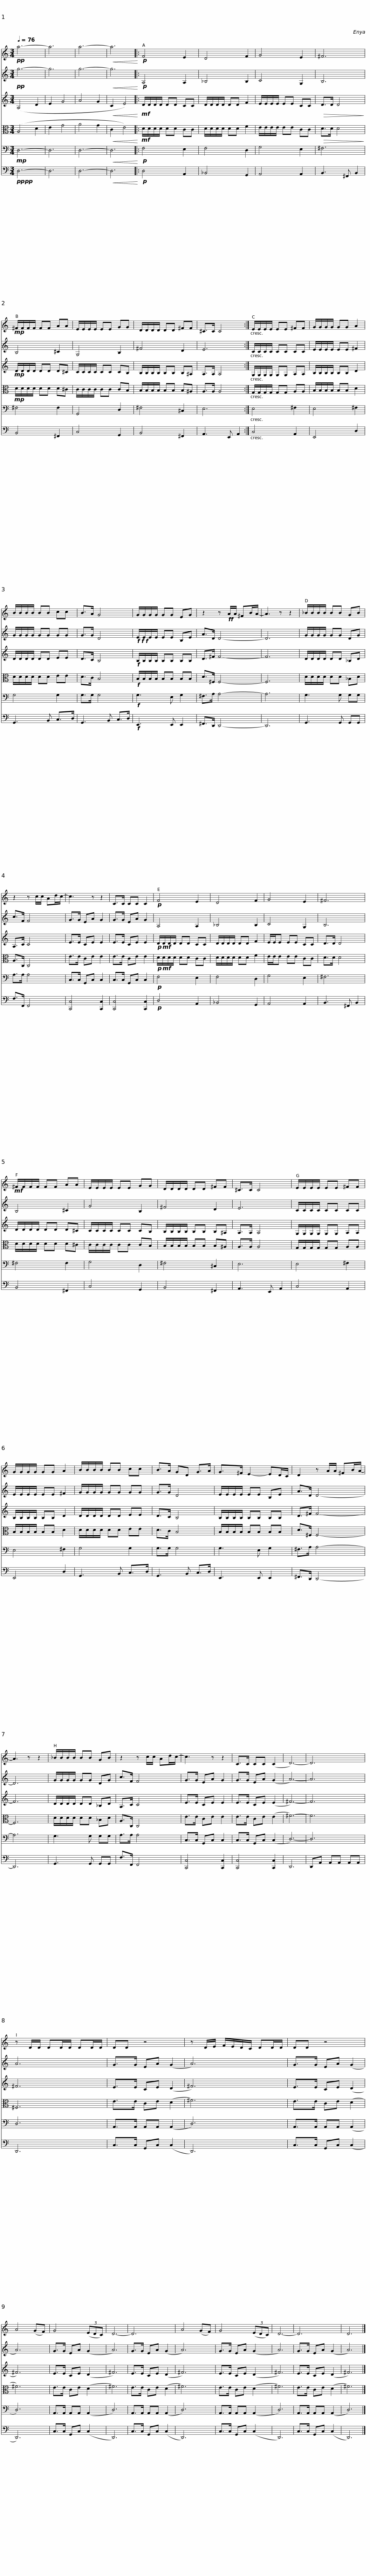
X:1
%%score 1 2 3 4 5 6
L:1/8
Q:1/4=76
M:3/4
I:linebreak $
K:C
V:1 treble
V:2 treble
V:3 treble
V:4 alto
V:5 bass
V:6 bass
V:1
!pp! a6- | a6 | a6- |!<(! a6!<)! |:!p! F4 E2 | %5
 D4 F2 | G4 E2 |$ ^F6 |!mp! ^F/F/F/F/ FF AA | E/E/E/E/ EE GG | %10
 D/D/D/D/ DD ^FF |$ ^C>C C4 :| E/E/E/E/ EE ^FF | G/G/G/G/ GG A2 | B/B/B/B/ BB cc |$ %15
 B>A G4 | G/G/G/G/ GG EG | z2 z!ff! A/A/ ^FB/A/- | A3 z z2 | _B/B/B/B/ BB GB |$ %20
 z2 z c/c/ Ad/c/- | c3 z z2 | C>C CC C2 |!p! F4 E2 | D4 F2 | %25
 G4 E2 |$ ^F6 |!mf! ^F/F/F/F/ FF AA | E/E/E/E/ EE GG | D/D/D/D/ DD ^FF | %30
 ^C>C C4 |$ E/E/E/E/ EE ^FF | G/G/G/G/ GG A2 | B/B/B/B/ BB cc | B>A GD G>A |$ %35
 G>^F E2- ED/C/ | D2 z A/A/ ^FB/A/- | A3 z z2 | _B/B/B/B/ BB GB | z2 z c/c/ Ad/c/- |$ %40
 c3 z z2 | C>C CC (C2 | D6-) | D6 | z D/D/ DD/D/ DD/D/ | %45
 DD z4 |$ z D/E/ F/E/D/C/ DD/D/ | DD z4 | A4 (GF) | G4 (3(EDC) | %50
 D6- | D6 | A4 (GF) |$ G4 (3(EDC) | D6- | %55
 D6 | D6 |] %57
V:2
!pp! g6- | g6 | g6- |!<(! g6!<)! |:!p! A,4 A,2 | %5
 _B,4 B,2 | C4 G,2 |$ B,6 | B,4 ^C2 | G,4 B,2 | %10
 ^F4 D2 |$ E6 :| C/C/C/C/ CC CC | E/E/E/E/ EE ^F2 | G/G/G/G/ GG GG |$ %15
 G>G D4 |!f!!f!!f! E/E/E/E/ EE B,E | A>D D4- | D6 | G/G/G/G/ GG DG |$ %20
 c>F F4 | G>G EA G2 | G>G EA G2 | A,4 A,2 | _B,4 B,2 | %25
 C4 G,2 |$ B,6 | B,4 ^C2 | G4 B,2 | ^F4 D2 | %30
 E6 |$ C/C/C/C/ CC CC | E/E/E/E/ EE ^F2 | G/G/G/G/ GG GG | G>G D4 |$ %35
 E/E/E/E/ EE B,E | A>D D4- | D6 | G/G/G/G/ GG DG | c>F F4 |$ %40
 G>G EA G2 | G>G EA (G2 | A6-) | A6 | A6 | %45
 G>G EA (G2 |$ A6) | G>G EA (G2 | A6) | G>G EA (G2 | %50
 A6) | G>G EA (G2 | A6) |$ G>G EA (G2 | A6) | %55
 G>G EA (G2 | A6) |] %57
V:3
 (A,4 D2 | E2 G4 | A4 G2 |!<(! C2 E4)!<)! |:!mf! D/D/D/D/ DD CC | %5
 D/D/D/D/ DD F2 | E/E/E/E/ EE CC |$!>(! D>D D4!>)! |!mp! D/D/D/D/ DD D^C | C/C/C/C/ CC CB, | %10
 B,/B,/B,/B,/ B,B, B,^A, |$ A,>A, A,4 :| G,/G,/G,/G,/ G,G, A,A, | B,/B,/B,/B,/ B,B, D2 | D/D/D/D/ DD EE |$ %15
 D>C B,4 |!f! B,/B,/B,/B,/ B,B, B,B, | D>^F F4- | F6 | D/D/D/D/ DD _B,D |$ %20
 A,>C C4 | E>E CE E2 | E>E CE E2 |!p!!mf! D/D/D/D/ DD CC | D/D/D/D/ DD F2 | %25
 E/E/E EE CC |$ D>D D4 | D/D/D/D/ DD D^C | C/C/C/C/ CC CB, | B,/B,/B,/B,/ B,B, B,^A, | %30
 A,>A, A,4 |$ G,/G,/G,/G,/ G,G, A,A, | B,/B,/B,/B,/ B,B, D2 | D/D/D/D/ DD EE | D>C B,4 |$ %35
 B,/B,/B,/B,/ B,B, B,B, | D>^F F4- | F6 | D/D/D/D/ DD _B,D | A,>C C4 |$ %40
 E>E CE E2 | E>E CE (E2 | ^F6-) | F6 | ^F6 | %45
 E>E CE (D2 |$ ^F6) | E>E CE (D2 | ^F6) | E>E CE (D2 | %50
 ^F6) | E>E CE (D2 | ^F6) |$ E>E CE (D2 | ^F6) | %55
 E>E CE (D2 | ^F6) |] %57
V:4
 (A,4 D2 | E2 G4 | A4 G2 |!<(! C2 E4)!<)! |:!mf! D/D/D/D/ DD CC | %5
 D/D/D/D/ DD F2 | E/E/E/E/ EE CC |$!>(! D>D D4!>)! |!mp! D/D/D/D/ DD D^C | C/C/C/C/ CC CB, | %10
 B,/B,/B,/B,/ B,B, B,^A, |$ A,>A, A,4 :| G,/G,/G,/G,/ G,G, A,A, | B,/B,/B,/B,/ B,B, D2 | D/D/D/D/ DD EE |$ %15
 D>C B,4 |!f! B,/B,/B,/B,/ B,B, B,B, | D>^F, F,4- | F,6 | D/D/D/D/ DD _B,D |$ %20
 A,>C, C,4 | E>E CE E2 | E>E CE E2 |!p!!mf! D/D/D/D/ DD CC | D/D/D/D/ DD F2 | %25
 E/E/E EE CC |$ D>D D4 | D/D/D/D/ DD D^C | C/C/C/C/ CC CB, | B,/B,/B,/B,/ B,B, B,^A, | %30
 A,>A, A,4 |$ G,/G,/G,/G,/ G,G, A,A, | B,/B,/B,/B,/ B,B, D2 | D/D/D/D/ DD EE | D>C B,4 |$ %35
 B,/B,/B,/B,/ B,B, B,B, | D>^F, F,4- | F,6 | D/D/D/D/ DD _B,D | A,>C, C,4 |$ %40
 E>E CE E2 | E>E CE (E2 | ^F6-) | F6 | ^F,6 | %45
 E>E CE (D2 |$ ^F6) | E>E CE (D2 | ^F6) | E>E CE (D2 | %50
 ^F6) | E>E CE (D2 | ^F6) |$ E>E CE (D2 | ^F6) | %55
 E>E CE (D2 | ^F6) |] %57
V:5
!mp! D,6- | D,6 | D,6- |!<(! D,6!<)! |:!p! F,4 E,2 | %5
 F,4 D,2 | G,4 E,2 |$ ^F,6 | ^F,4 F,2 | G,,4 D,2 | %10
 ^F,4 ^C,2 |$ E,6 :| E,4 ^F,2 | E,4 ^F,2 | G,4 G,2 |$ %15
 G,>G, G,4 |!f! G,3 E, G,2 | ^F,>A, A,4- | A,6 | G,3 G, G,G, |$ %20
 A,>A, A,4 | C,>C, G,,C, C,2 | C,>C, G,,C, C,2 |!p! F,4 E,2 | F,4 D,2 | %25
 G,4 E,2 |$ ^F,6 | ^F,4 F,2 | G,4 D,2 | ^F,4 ^C,2 | %30
 E,6 |$ E,4 ^F,2 | E,4 ^F,2 | G,4 G,2 | G,>G, G,4 |$ %35
 G,3 E, G,2 | ^F,>A, A,4- | A,6 | G,3 G, G,G, | A,>A, A,4 |$ %40
 C,>C, G,,C, C,2 | C,>C, G,,C, (C,2 | D,6-) | D,6 | D,6 | %45
 A,,>A,, A,,A,, (A,,2 |$ D,6) | A,,>A,, A,,A,, (A,,2 | D,6) | A,,>A,, A,,A,, (A,,2 | %50
 D,6) | A,,>A,, A,,A,, (A,,2 | D,6) |$ A,,>A,, A,,A,, (A,,2 | D,6) | %55
 A,,>A,, A,,A,, (A,,2 | D,6) |] %57
V:6
!pp!!pp! D,6- | D,6 | D,6- |!<(! D,6!<)! |:!p! D,4 A,,2 | %5
 _B,,4 G,,2 | A,,4 A,,2 |$ B,,3 ^F,, B,,2 | B,,4 ^F,,2 | C,4 G,,2 | %10
 B,,4 ^F,,2 |$ A,,3 E,, A,,2 :| C,4 A,,2 | E,,4 D,2 | G,,3 B,, C,>D, |$ %15
 G,,3 B,, C,>D, |!f! E,,3 E,, E,,2 | ^F,,>D,, D,,4- | D,,6 | G,,3 G,, G,,G,, |$ %20
 F,>F,, F,,4 | [C,,C,]4 [C,,C,]2 | [C,,C,]4 [C,,C,]2 |!p! D,4 A,,2 | _B,,4 G,,2 | %25
 A,,4 A,,2 |$ B,,3 ^F,, B,,2 | B,,4 ^F,,2 | C,4 G,,2 | B,,4 ^F,,2 | %30
 A,,3 E,, A,,2 |$ C,4 A,,2 | E,,4 D,2 | G,,3 B,, C,>D, | G,,3 B,, C,>D, |$ %35
 E,,3 E,, E,,2 | ^F,,>D,, D,,4- | D,,6 | G,,3 G,, G,,G,, | F,>F,, F,,4 |$ %40
 [C,,C,]4 [C,,C,]2 | [C,,C,]4 [C,,C,]2 | D,,6 | D,,A,, A,,A,, A,,A,, | D,,6 | %45
 C,>C, G,,C, (C,2 |$ D,,6) | C,>C, G,,C, (C,2 | D,,6) | C,>C, G,,C, (C,2 | %50
 D,,6) | C,>C, G,,C, (C,2 | D,,6) |$ C,>C, G,,C, (C,2 | D,,6) | %55
 C,>C, G,,C, (C,2 | D,,6) |] %57
